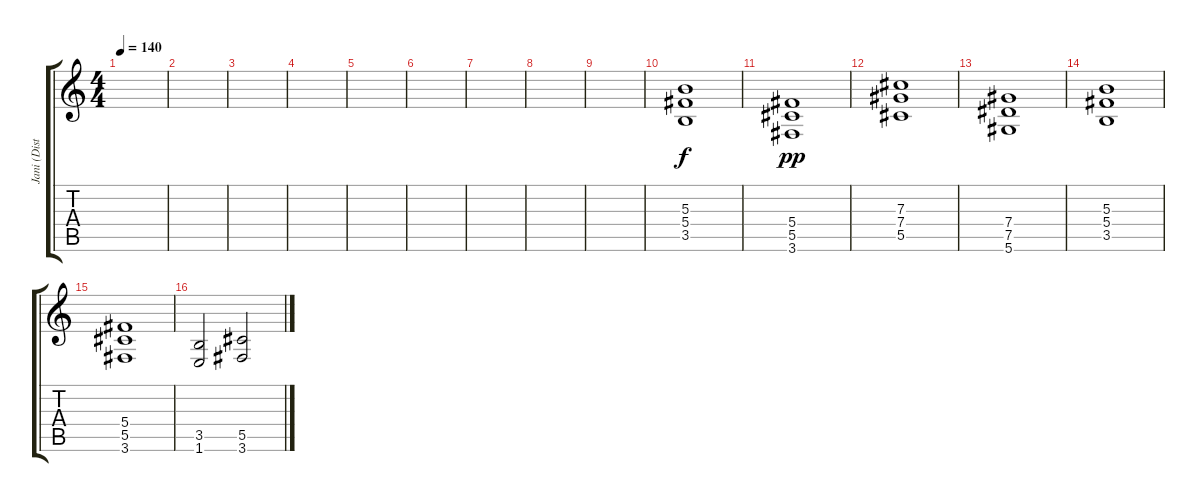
\track ("Jani (Distortion Guitar)" "Jani (Dist") {instrument distortionguitar}
\staff {score tabs}
\tuning (Eb4 Bb3 Gb3 Db3 Ab2 Eb2) {hide}
\ts (4 4)
\tempo 140
\clef g2
\ks c
|
|
|
|
|
|
|
|
|
(5.3 5.4 3.5).1{volume 6} |
(5.4 5.5 3.6).1{dy pp volume 16} |
(7.3 7.4 5.5).1 |
(7.4 7.5 5.6).1 |
(5.3 5.4 3.5).1 |
(5.4 5.5 3.6).1 |
(3.5 1.6).2 (5.5 3.6).2
